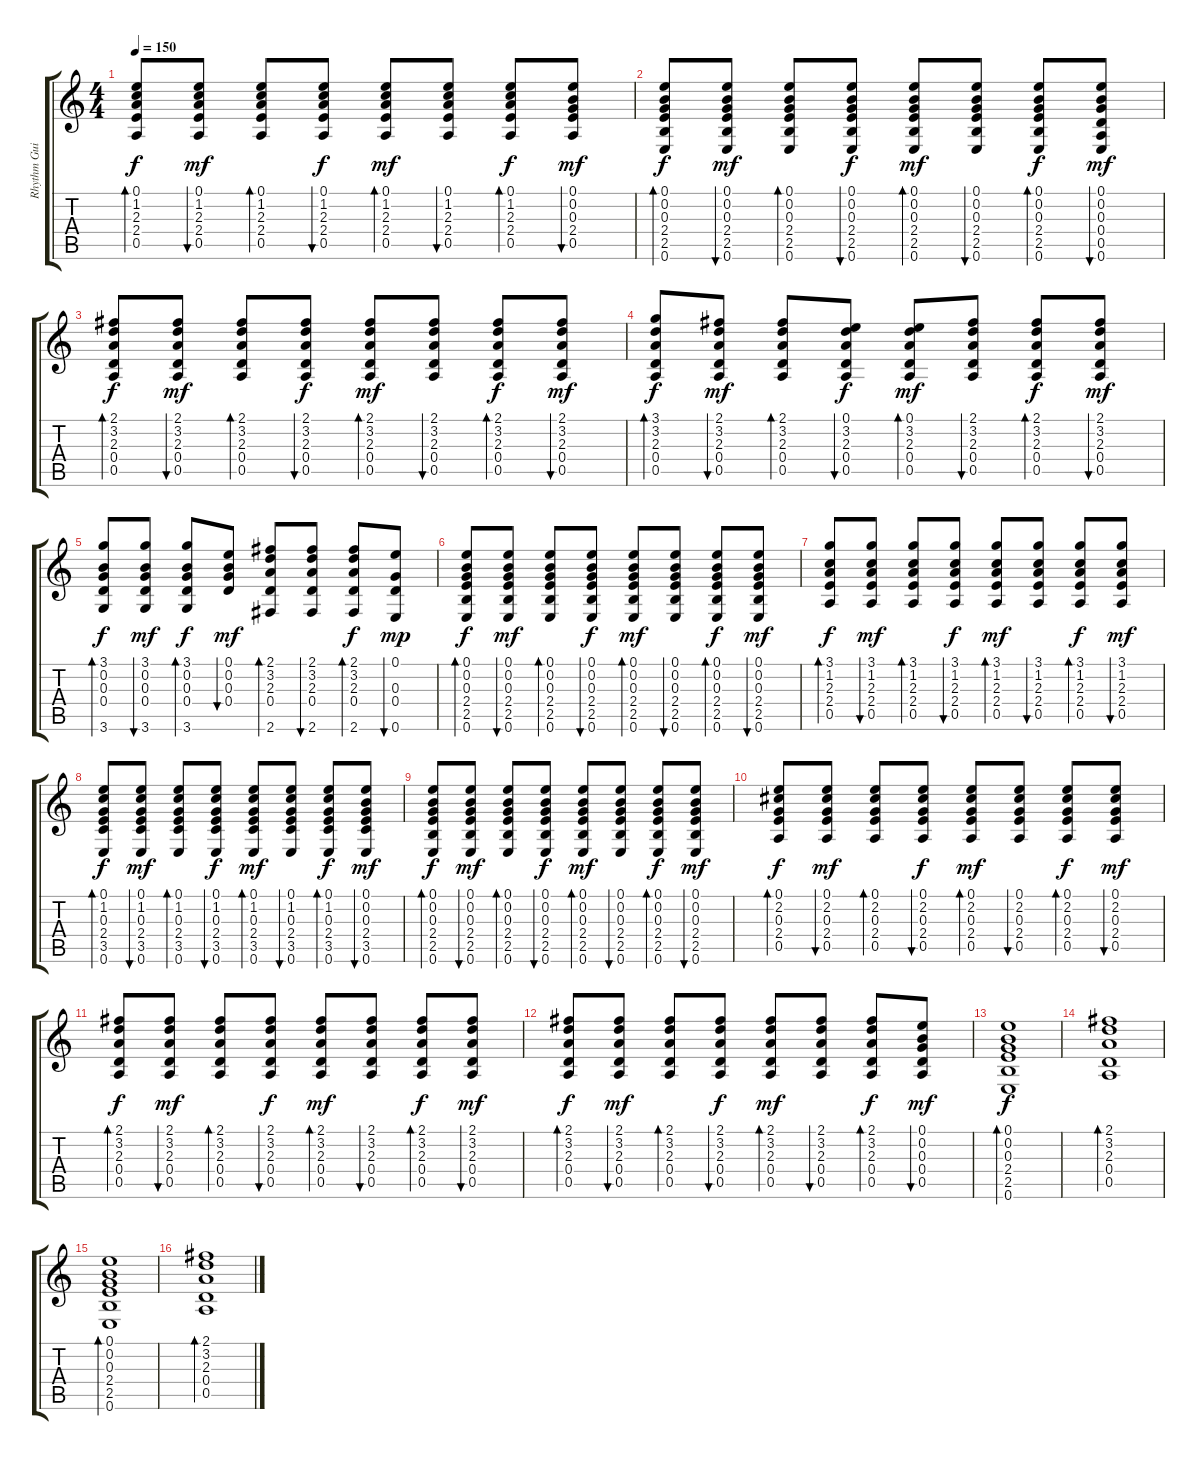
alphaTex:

\track ("Rhythm Guitar" "Rhythm Gui") {instrument acousticguitarsteel}
\staff {score tabs}
\tuning (E4 B3 G3 D3 A2 E2) {hide}
\ts (4 4)
\tempo 150
\clef g2
\ks c
(0.1 1.2 2.3 2.4 0.5).8{bd 30 dy f} (0.1 1.2 2.3 2.4 0.5).8{bu 30 dy mf} (0.1 1.2 2.3 2.4 0.5).8{bd 30} (0.1 1.2 2.3 2.4 0.5).8{bu 30 dy f} (0.1 1.2 2.3 2.4 0.5).8{bd 30 dy mf} (0.1 1.2 2.3 2.4 0.5).8{bu 30} (0.1 1.2 2.3 2.4 0.5).8{bd 30 dy f} (0.1 0.2 0.3 2.4 0.5).8{bu 30 dy mf} |
(0.1 0.2 0.3 2.4 2.5 0.6).8{bd 30 dy f} (0.1 0.2 0.3 2.4 2.5 0.6).8{bu 30 dy mf} (0.1 0.2 0.3 2.4 2.5 0.6).8{bd 30} (0.1 0.2 0.3 2.4 2.5 0.6).8{bu 30 dy f} (0.1 0.2 0.3 2.4 2.5 0.6).8{bd 30 dy mf} (0.1 0.2 0.3 2.4 2.5 0.6).8{bu 30} (0.1 0.2 0.3 2.4 2.5 0.6).8{bd 30 dy f} (0.1 0.2 0.3 0.4 0.5 0.6).8{bu 30 dy mf} |
(2.1 3.2 2.3 0.4 0.5).8{bd 30 dy f} (2.1 3.2 2.3 0.4 0.5).8{bu 30 dy mf} (2.1 3.2 2.3 0.4 0.5).8{bd 30} (2.1 3.2 2.3 0.4 0.5).8{bu 30 dy f} (2.1 3.2 2.3 0.4 0.5).8{bd 30 dy mf} (2.1 3.2 2.3 0.4 0.5).8{bu 30} (2.1 3.2 2.3 0.4 0.5).8{bd 30 dy f} (2.1 3.2 2.3 0.4 0.5).8{bu 30 dy mf} |
(3.1 3.2 2.3 0.4 0.5).8{bd 30 dy f} (2.1 3.2 2.3 0.4 0.5).8{bu 30 dy mf} (2.1 3.2 2.3 0.4 0.5).8{bd 30} (0.1 3.2 2.3 0.4 0.5).8{bu 30 dy f} (0.1 3.2 2.3 0.4 0.5).8{bd 30 dy mf} (2.1 3.2 2.3 0.4 0.5).8{bu 30} (2.1 3.2 2.3 0.4 0.5).8{bd 30 dy f} (2.1 3.2 2.3 0.4 0.5).8{bu 30 dy mf} |
(3.1 0.2 0.3 0.4 3.6).8{bd 30 dy f} (3.1 0.2 0.3 0.4 3.6).8{bu 30 dy mf} (3.1 0.2 0.3 0.4 3.6).8{bd 30 dy f} (0.1 0.2 0.3 0.4).8{bu 30 dy mf} (2.1 3.2 2.3 0.4 2.6).8{bd 30} (2.1 3.2 2.3 0.4 2.6).8{bu 30} (2.1 3.2 2.3 0.4 2.6).8{bd 30 dy f} (0.1 0.3 0.4 0.6).8{bu 30 dy mp} |
(0.1 0.2 0.3 2.4 2.5 0.6).8{bd 30 dy f} (0.1 0.2 0.3 2.4 2.5 0.6).8{bu 30 dy mf} (0.1 0.2 0.3 2.4 2.5 0.6).8{bd 30} (0.1 0.2 0.3 2.4 2.5 0.6).8{bu 30 dy f} (0.1 0.2 0.3 2.4 2.5 0.6).8{bd 30 dy mf} (0.1 0.2 0.3 2.4 2.5 0.6).8{bu 30} (0.1 0.2 0.3 2.4 2.5 0.6).8{bd 30 dy f} (0.1 0.2 0.3 2.4 2.5 0.6).8{bu 30 dy mf} |
(3.1 1.2 2.3 2.4 0.5).8{bd 30 dy f} (3.1 1.2 2.3 2.4 0.5).8{bu 30 dy mf} (3.1 1.2 2.3 2.4 0.5).8{bd 30} (3.1 1.2 2.3 2.4 0.5).8{bu 30 dy f} (3.1 1.2 2.3 2.4 0.5).8{bd 30 dy mf} (3.1 1.2 2.3 2.4 0.5).8{bu 30} (3.1 1.2 2.3 2.4 0.5).8{bd 30 dy f} (3.1 1.2 2.3 2.4 0.5).8{bu 30 dy mf} |
(0.1 1.2 0.3 2.4 3.5 0.6).8{bd 30 dy f} (0.1 1.2 0.3 2.4 3.5 0.6).8{bu 30 dy mf} (0.1 1.2 0.3 2.4 3.5 0.6).8{bd 30} (0.1 1.2 0.3 2.4 3.5 0.6).8{bu 30 dy f} (0.1 1.2 0.3 2.4 3.5 0.6).8{bd 30 dy mf} (0.1 1.2 0.3 2.4 3.5 0.6).8{bu 30} (0.1 1.2 0.3 2.4 3.5 0.6).8{bd 30 dy f} (0.1 0.2 0.3 2.4 3.5 0.6).8{bu 30 dy mf} |
(0.1 0.2 0.3 2.4 2.5 0.6).8{bd 30 dy f} (0.1 0.2 0.3 2.4 2.5 0.6).8{bu 30 dy mf} (0.1 0.2 0.3 2.4 2.5 0.6).8{bd 30} (0.1 0.2 0.3 2.4 2.5 0.6).8{bu 30 dy f} (0.1 0.2 0.3 2.4 2.5 0.6).8{bd 30 dy mf} (0.1 0.2 0.3 2.4 2.5 0.6).8{bu 30} (0.1 0.2 0.3 2.4 2.5 0.6).8{bd 30 dy f} (0.1 0.2 0.3 2.4 2.5 0.6).8{bu 30 dy mf} |
(0.1 2.2 0.3 2.4 0.5).8{bd 30 dy f} (0.1 2.2 0.3 2.4 0.5).8{bu 30 dy mf} (0.1 2.2 0.3 2.4 0.5).8{bd 30} (0.1 2.2 0.3 2.4 0.5).8{bu 30 dy f} (0.1 2.2 0.3 2.4 0.5).8{bd 30 dy mf} (0.1 2.2 0.3 2.4 0.5).8{bu 30} (0.1 2.2 0.3 2.4 0.5).8{bd 30 dy f} (0.1 2.2 0.3 2.4 0.5).8{bu 30 dy mf} |
(2.1 3.2 2.3 0.4 0.5).8{bd 30 dy f} (2.1 3.2 2.3 0.4 0.5).8{bu 30 dy mf} (2.1 3.2 2.3 0.4 0.5).8{bd 30} (2.1 3.2 2.3 0.4 0.5).8{bu 30 dy f} (2.1 3.2 2.3 0.4 0.5).8{bd 30 dy mf} (2.1 3.2 2.3 0.4 0.5).8{bu 30} (2.1 3.2 2.3 0.4 0.5).8{bd 30 dy f} (2.1 3.2 2.3 0.4 0.5).8{bu 30 dy mf} |
(2.1 3.2 2.3 0.4 0.5).8{bd 30 dy f} (2.1 3.2 2.3 0.4 0.5).8{bu 30 dy mf} (2.1 3.2 2.3 0.4 0.5).8{bd 30} (2.1 3.2 2.3 0.4 0.5).8{bu 30 dy f} (2.1 3.2 2.3 0.4 0.5).8{bd 30 dy mf} (2.1 3.2 2.3 0.4 0.5).8{bu 30} (2.1 3.2 2.3 0.4 0.5).8{bd 30 dy f} (0.1 0.2 0.3 0.4 0.5).8{bu 30 dy mf} |
(0.1 0.2 0.3 2.4 2.5 0.6).1{bd 30 dy f} |
(2.1 3.2 2.3 0.4 0.5).1{bd 30} |
(0.1 0.2 0.3 2.4 2.5 0.6).1{bd 30} |
(2.1 3.2 2.3 0.4 0.5).1{bd 30}
